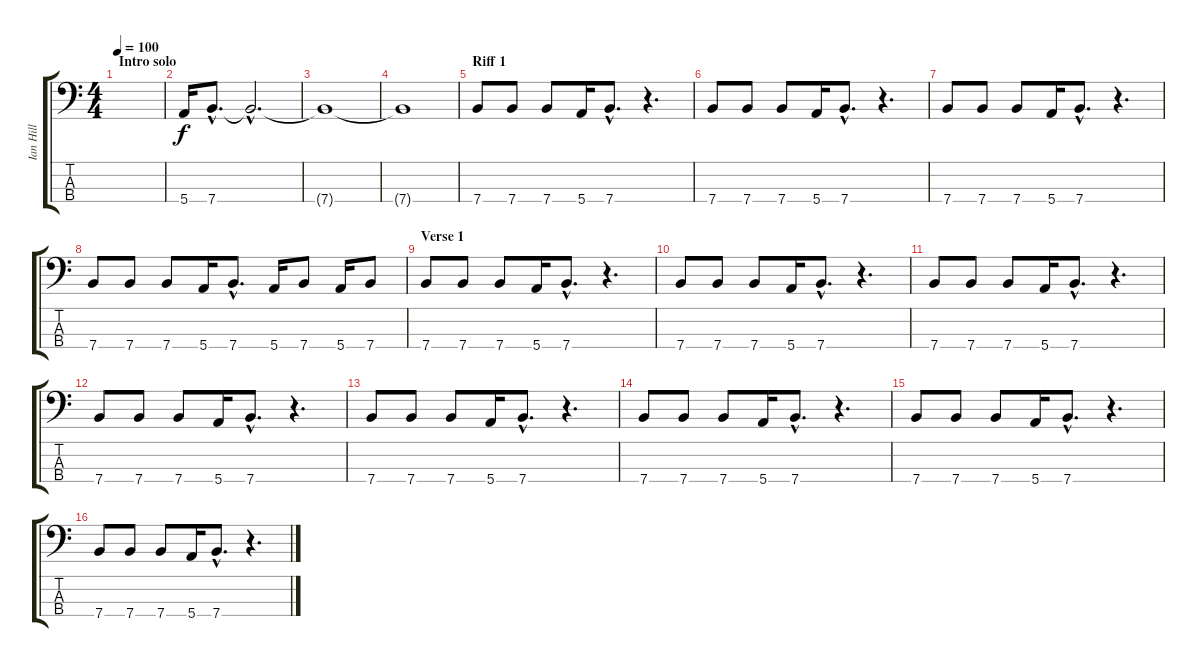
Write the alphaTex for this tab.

\track ("Ian Hill" "Ian Hill") {instrument electricbasspick}
\staff {score tabs}
\tuning (G2 D2 A1 E1) {hide}
\ts (4 4)
\section ("" "Intro solo")
\tempo 100
\clef f4
\ks c
|
5.4.16 7.4{hac}.8{d} 7.4{hac t}.2{d} |
7.4{t}.1 |
7.4{t}.1 |
\section ("" "Riff 1")
7.4.8 7.4.8 7.4.8 5.4.16 7.4{hac}.8{d} r.4{d} |
7.4.8 7.4.8 7.4.8 5.4.16 7.4{hac}.8{d} r.4{d} |
7.4.8 7.4.8 7.4.8 5.4.16 7.4{hac}.8{d} r.4{d} |
7.4.8 7.4.8 7.4.8 5.4.16 7.4{hac}.8{d} 5.4.16 7.4.8 5.4.16 7.4.8 |
\section ("" "Verse 1")
7.4.8 7.4.8 7.4.8 5.4.16 7.4{hac}.8{d} r.4{d} |
7.4.8 7.4.8 7.4.8 5.4.16 7.4{hac}.8{d} r.4{d} |
7.4.8 7.4.8 7.4.8 5.4.16 7.4{hac}.8{d} r.4{d} |
7.4.8 7.4.8 7.4.8 5.4.16 7.4{hac}.8{d} r.4{d} |
7.4.8 7.4.8 7.4.8 5.4.16 7.4{hac}.8{d} r.4{d} |
7.4.8 7.4.8 7.4.8 5.4.16 7.4{hac}.8{d} r.4{d} |
7.4.8 7.4.8 7.4.8 5.4.16 7.4{hac}.8{d} r.4{d} |
7.4.8 7.4.8 7.4.8 5.4.16 7.4{hac}.8{d} r.4{d}
